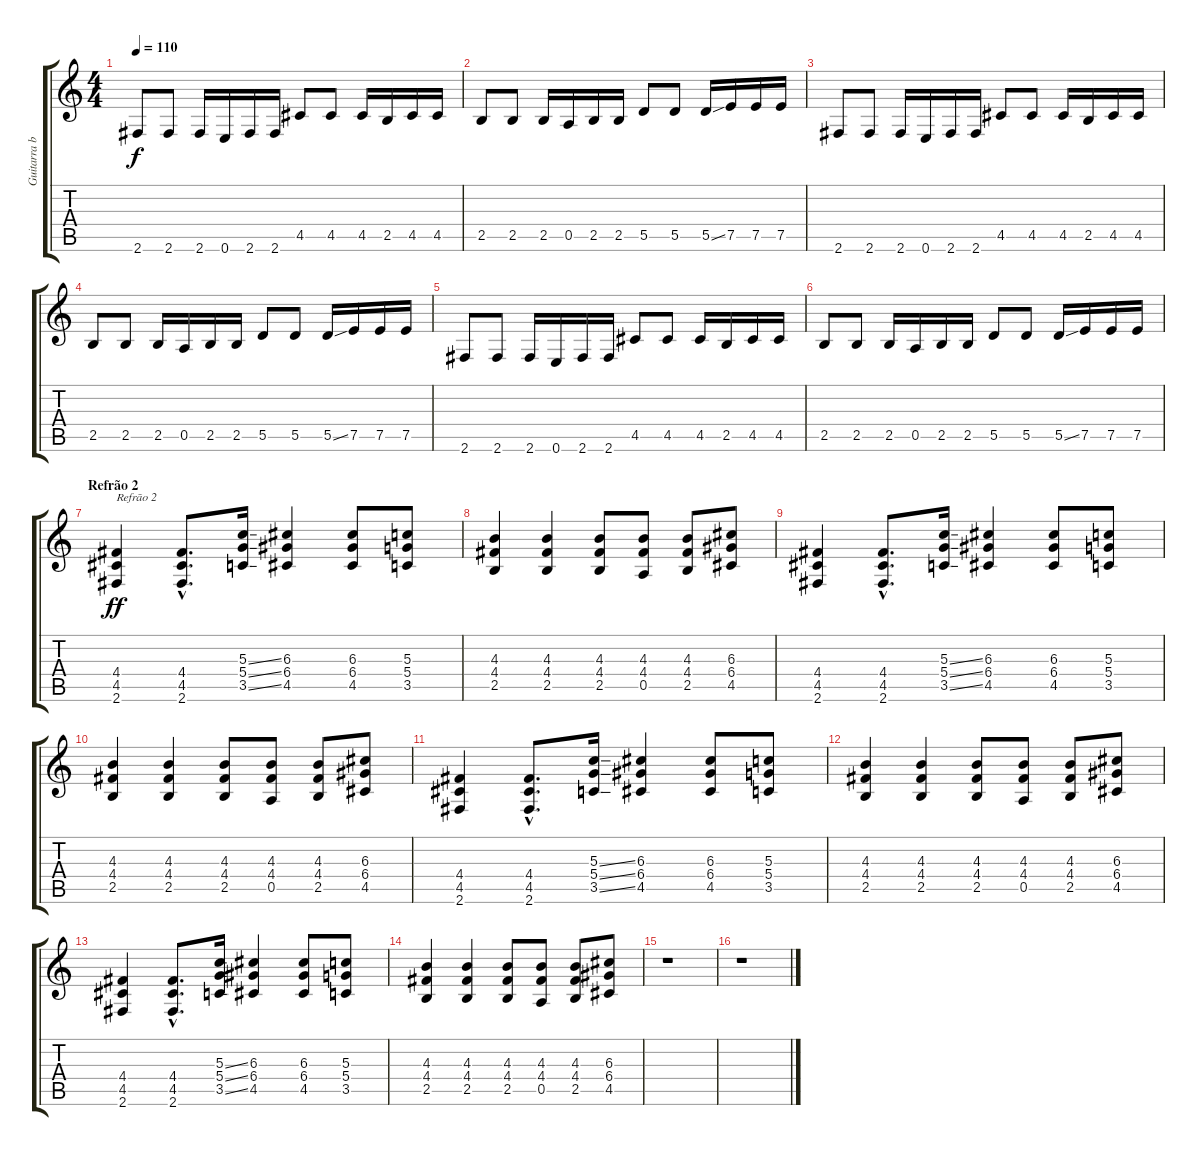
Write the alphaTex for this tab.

\track ("Guitarra base" "Guitarra b") {instrument distortionguitar}
\staff {score tabs}
\tuning (E4 B3 G3 D3 A2 E2) {hide}
\ts (4 4)
\tempo 110
\clef g2
\ks c
2.6.8{dy f} 2.6.8 2.6.16 0.6.16 2.6.16 2.6.16 4.5.8 4.5.8 4.5.16 2.5.16 4.5.16 4.5.16 |
2.5.8 2.5.8 2.5.16 0.5.16 2.5.16 2.5.16 5.5.8 5.5.8 5.5{ss}.16 7.5.16 7.5.16 7.5.16 |
2.6.8 2.6.8 2.6.16 0.6.16 2.6.16 2.6.16 4.5.8 4.5.8 4.5.16 2.5.16 4.5.16 4.5.16 |
2.5.8 2.5.8 2.5.16 0.5.16 2.5.16 2.5.16 5.5.8 5.5.8 5.5{ss}.16 7.5.16 7.5.16 7.5.16 |
2.6.8 2.6.8 2.6.16 0.6.16 2.6.16 2.6.16 4.5.8 4.5.8 4.5.16 2.5.16 4.5.16 4.5.16 |
2.5.8 2.5.8 2.5.16 0.5.16 2.5.16 2.5.16 5.5.8 5.5.8 5.5{ss}.16 7.5.16 7.5.16 7.5.16 |
\section ("" "Refrão 2")
(4.4 4.5 2.6).4{txt "Refrão 2" dy ff} (4.4{hac} 4.5{hac} 2.6{hac}).8{d} (5.3{ss} 5.4{ss} 3.5{ss}).16 (6.3 6.4 4.5).4 (6.3 6.4 4.5).8 (5.3 5.4 3.5).8 |
(4.3 4.4 2.5).4 (4.3 4.4 2.5).4 (4.3 4.4 2.5).8 (4.3 4.4 0.5).8 (4.3 4.4 2.5).8 (6.3 6.4 4.5).8 |
(4.4 4.5 2.6).4 (4.4{hac} 4.5{hac} 2.6{hac}).8{d} (5.3{ss} 5.4{ss} 3.5{ss}).16 (6.3 6.4 4.5).4 (6.3 6.4 4.5).8 (5.3 5.4 3.5).8 |
(4.3 4.4 2.5).4 (4.3 4.4 2.5).4 (4.3 4.4 2.5).8 (4.3 4.4 0.5).8 (4.3 4.4 2.5).8 (6.3 6.4 4.5).8 |
(4.4 4.5 2.6).4 (4.4{hac} 4.5{hac} 2.6{hac}).8{d} (5.3{ss} 5.4{ss} 3.5{ss}).16 (6.3 6.4 4.5).4 (6.3 6.4 4.5).8 (5.3 5.4 3.5).8 |
(4.3 4.4 2.5).4 (4.3 4.4 2.5).4 (4.3 4.4 2.5).8 (4.3 4.4 0.5).8 (4.3 4.4 2.5).8 (6.3 6.4 4.5).8 |
(4.4 4.5 2.6).4 (4.4{hac} 4.5{hac} 2.6{hac}).8{d} (5.3{ss} 5.4{ss} 3.5{ss}).16 (6.3 6.4 4.5).4 (6.3 6.4 4.5).8 (5.3 5.4 3.5).8 |
(4.3 4.4 2.5).4 (4.3 4.4 2.5).4 (4.3 4.4 2.5).8 (4.3 4.4 0.5).8 (4.3 4.4 2.5).8 (6.3 6.4 4.5).8 |
r.1 |
r.1
